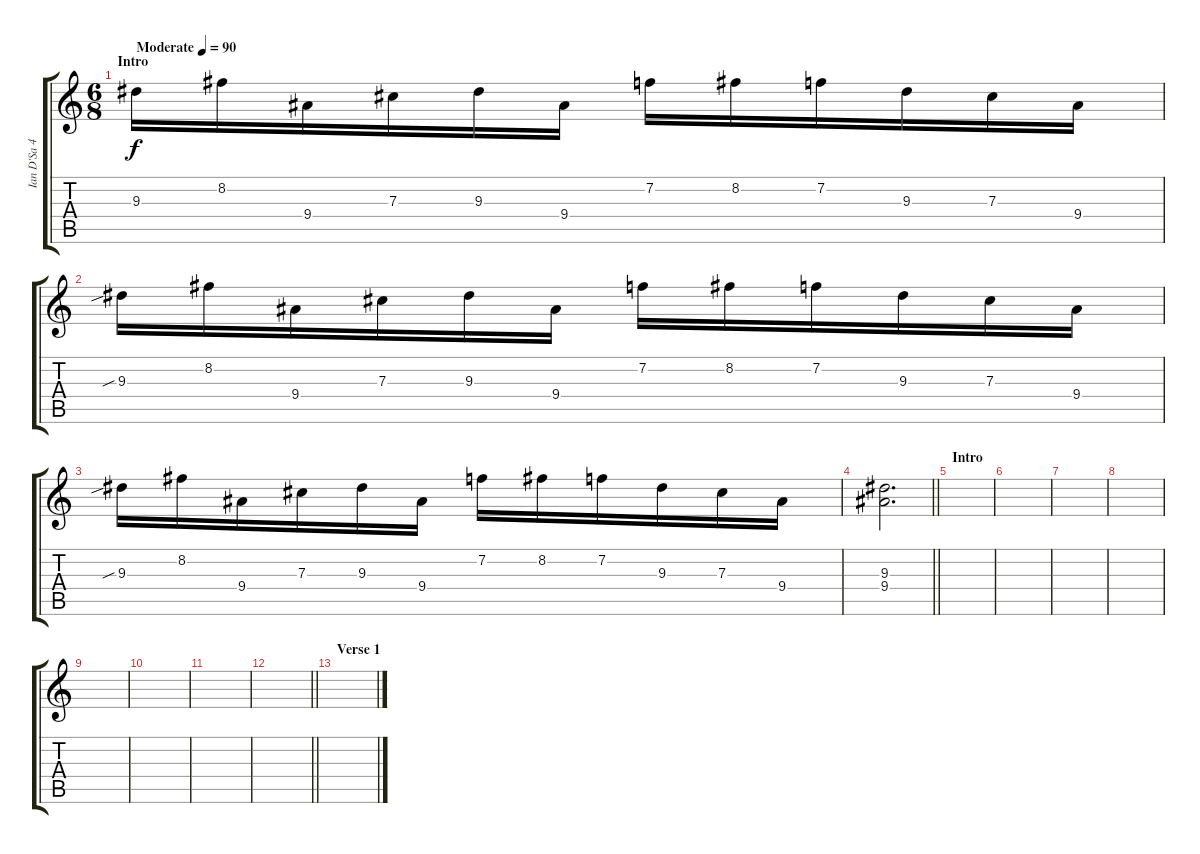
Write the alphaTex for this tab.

\track ("Ian D'Sa 4" "Ian D'Sa 4") {instrument distortionguitar}
\staff {score tabs}
\tuning (Eb4 Bb3 Gb3 Db3 Ab2 Db2) {hide}
\ts (6 8)
\section ("" "Intro")
\tempo (90 "Moderate")
\clef g2
\ks c
9.3.16{dy f balance 8 instrument electricguitarclean} 8.2.16 9.4.16 7.3.16 9.3.16 9.4.16 7.2.16 8.2.16 7.2.16 9.3.16 7.3.16 9.4.16 |
9.3{sib}.16 8.2.16 9.4.16 7.3.16 9.3.16 9.4.16 7.2.16 8.2.16 7.2.16 9.3.16 7.3.16 9.4.16 |
9.3{sib}.16 8.2.16 9.4.16 7.3.16 9.3.16 9.4.16 7.2.16 8.2.16 7.2.16 9.3.16 7.3.16 9.4.16 |
\barLineRight lightlight
(9.3 9.4).2{d} |
\section ("" "Intro")
|
|
|
|
|
|
|
\barLineRight lightlight
|
\section ("" "Verse 1")
